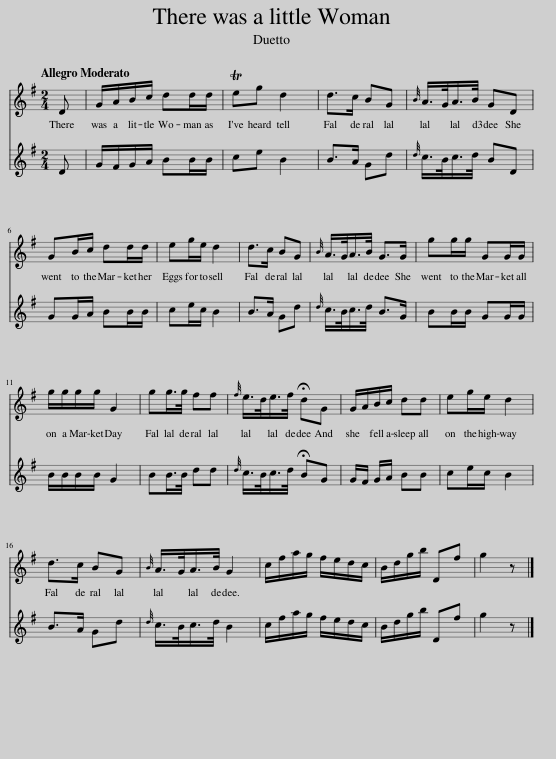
X:1
%%score 1 2
L:1/8
Q:1/4=120
M:2/4
I:linebreak $
K:G
V:1 treble
V:2 treble
V:1
 D | G/A/B/c/ dd/d/ | Teg d2 | d>c BG |{B} A/>G/A/>B/ GD |$ %5
 GB/c/ dd/d/ | eg/e/ d2 | d>c BG |{B} A/>G/A/>B/ G>G | gg/g/ GG/G/ |$ %10
 g/g/g/g/ G2 | gg/>g/ ff |{f} e/>d/e/>f/ !fermata!dG | G/A/B/c/ dd | eg/e/ d2 |$ %15
 d>c BG |{B} A/>G/A/>B/ G2 | c/f/a/g/ f/e/d/c/ | B/d/g/b/ Df | g2 z |] %20
V:2
 D | G/F/G/A/ BB/B/ | ce B2 | B>A Gd |{d} c/>B/c/>d/ BD |$ %5
 GG/A/ BB/B/ | ce/c/ B2 | B>A Gd |{d} c/>B/c/>d/ B>G | BB/B/ GG/G/ |$ %10
 B/B/B/B/ G2 | BB/>B/ dd |{d} c/>B/c/>d/ !fermata!BG | G/F/ G/A/ BB | ce/c/ B2 |$ %15
 B>A Gd |{d} c/>B/c/>d/ B2 | c/f/a/g/ f/e/d/c/ | B/d/g/b/ Df | g2 z |] %20
